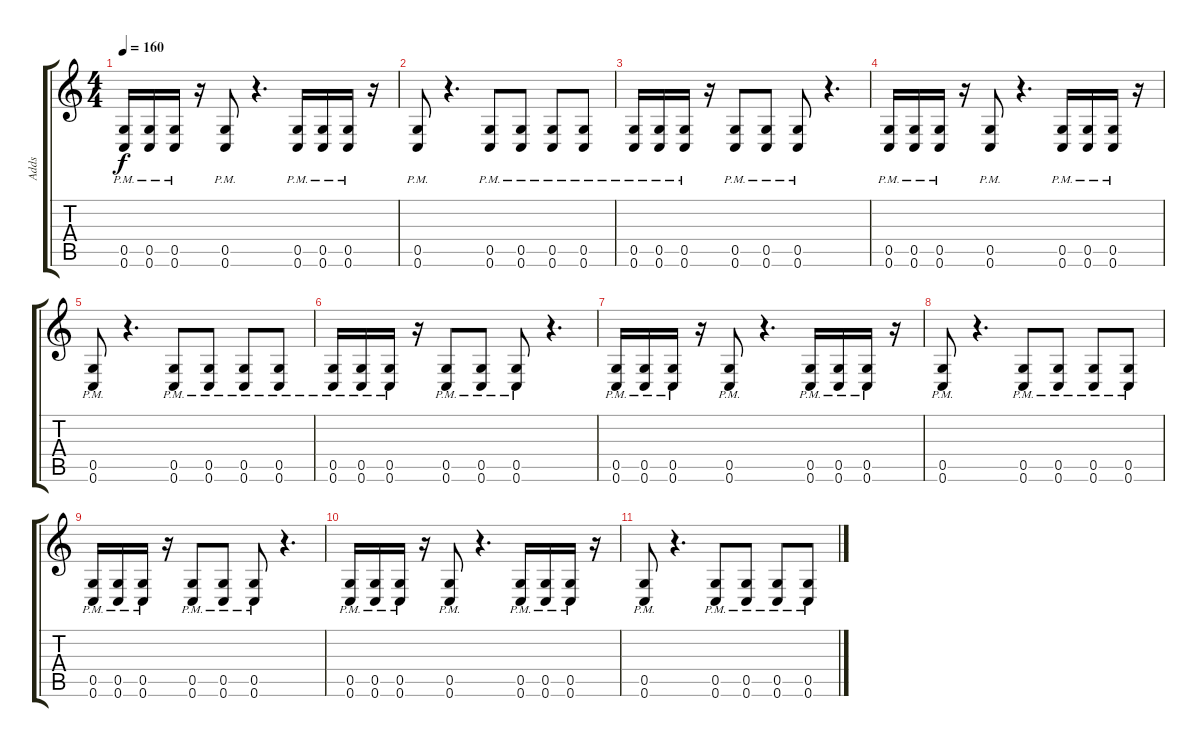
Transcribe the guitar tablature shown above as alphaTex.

\track ("Adds" "Adds") {instrument distortionguitar}
\staff {score tabs}
\tuning (D4 A3 F3 C3 G2 C2) {hide}
\ts (4 4)
\tempo 160
\clef g2
\ks c
(0.5{pm} 0.6{pm}).16{dy f} (0.5{pm} 0.6{pm}).16 (0.5{pm} 0.6{pm}).16 r.16 (0.5{pm} 0.6{pm}).8 r.4{d} (0.5{pm} 0.6{pm}).16 (0.5{pm} 0.6{pm}).16 (0.5{pm} 0.6{pm}).16 r.16 |
(0.5{pm} 0.6{pm}).8 r.4{d} (0.5{pm} 0.6{pm}).8 (0.5{pm} 0.6{pm}).8 (0.5{pm} 0.6{pm}).8 (0.5{pm} 0.6{pm}).8 |
(0.5{pm} 0.6{pm}).16 (0.5{pm} 0.6{pm}).16 (0.5{pm} 0.6{pm}).16 r.16 (0.5{pm} 0.6{pm}).8 (0.5{pm} 0.6{pm}).8 (0.5{pm} 0.6{pm}).8 r.4{d} |
(0.5{pm} 0.6{pm}).16 (0.5{pm} 0.6{pm}).16 (0.5{pm} 0.6{pm}).16 r.16 (0.5{pm} 0.6{pm}).8 r.4{d} (0.5{pm} 0.6{pm}).16 (0.5{pm} 0.6{pm}).16 (0.5{pm} 0.6{pm}).16 r.16 |
(0.5{pm} 0.6{pm}).8 r.4{d} (0.5{pm} 0.6{pm}).8 (0.5{pm} 0.6{pm}).8 (0.5{pm} 0.6{pm}).8 (0.5{pm} 0.6{pm}).8 |
(0.5{pm} 0.6{pm}).16 (0.5{pm} 0.6{pm}).16 (0.5{pm} 0.6{pm}).16 r.16 (0.5{pm} 0.6{pm}).8 (0.5{pm} 0.6{pm}).8 (0.5{pm} 0.6{pm}).8 r.4{d} |
(0.5{pm} 0.6{pm}).16 (0.5{pm} 0.6{pm}).16 (0.5{pm} 0.6{pm}).16 r.16 (0.5{pm} 0.6{pm}).8 r.4{d} (0.5{pm} 0.6{pm}).16 (0.5{pm} 0.6{pm}).16 (0.5{pm} 0.6{pm}).16 r.16 |
(0.5{pm} 0.6{pm}).8 r.4{d} (0.5{pm} 0.6{pm}).8 (0.5{pm} 0.6{pm}).8 (0.5{pm} 0.6{pm}).8 (0.5{pm} 0.6{pm}).8 |
(0.5{pm} 0.6{pm}).16 (0.5{pm} 0.6{pm}).16 (0.5{pm} 0.6{pm}).16 r.16 (0.5{pm} 0.6{pm}).8 (0.5{pm} 0.6{pm}).8 (0.5{pm} 0.6{pm}).8 r.4{d} |
(0.5{pm} 0.6{pm}).16 (0.5{pm} 0.6{pm}).16 (0.5{pm} 0.6{pm}).16 r.16 (0.5{pm} 0.6{pm}).8 r.4{d} (0.5{pm} 0.6{pm}).16 (0.5{pm} 0.6{pm}).16 (0.5{pm} 0.6{pm}).16 r.16 |
(0.5{pm} 0.6{pm}).8 r.4{d} (0.5{pm} 0.6{pm}).8 (0.5{pm} 0.6{pm}).8 (0.5{pm} 0.6{pm}).8 (0.5{pm} 0.6{pm}).8
